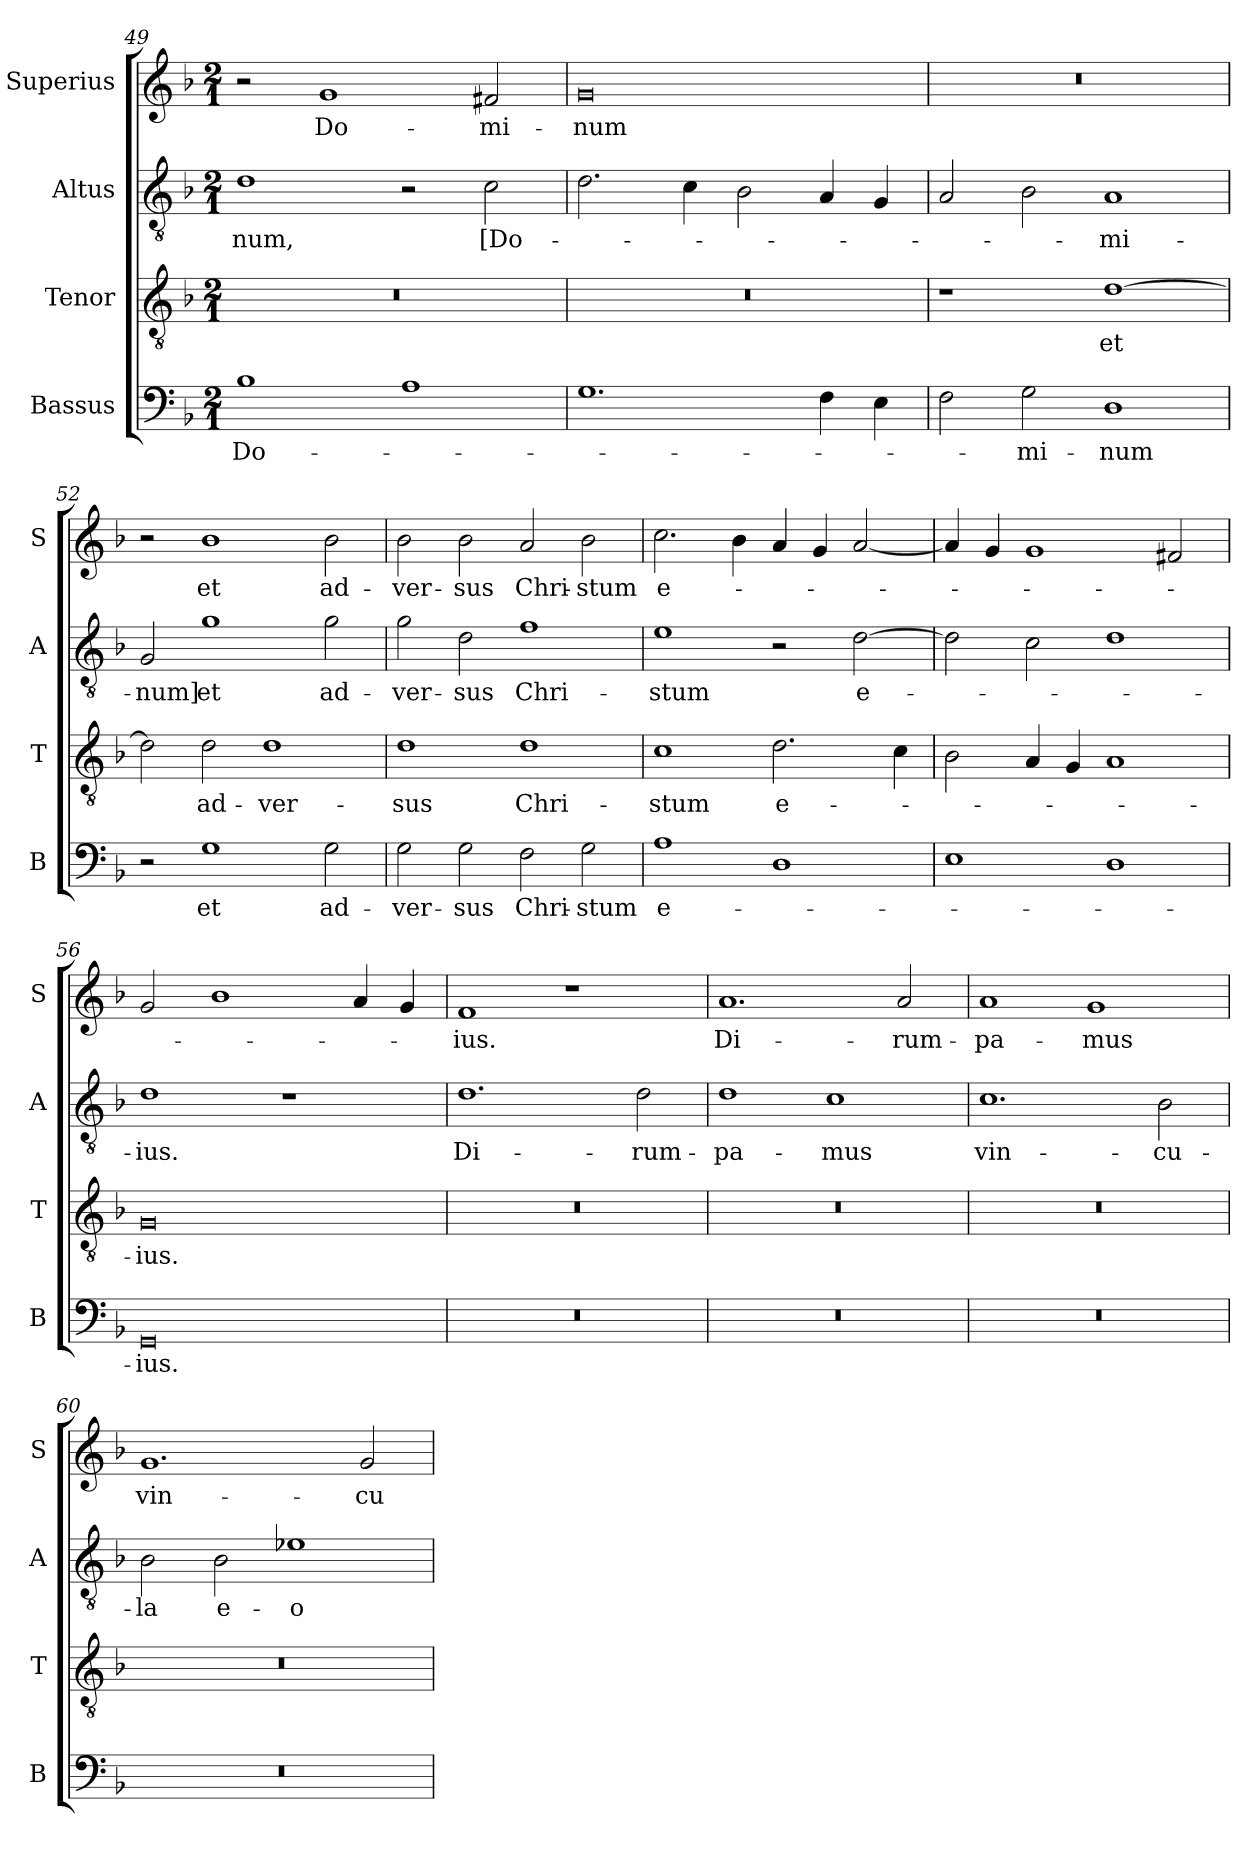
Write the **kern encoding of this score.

**kern	**text	**kern	**text	**kern	**text	**kern	**text
*part4	*part4	*part3	*part3	*part2	*part2	*part1	*part1
*staff4	*staff4	*staff3	*staff3	*staff2	*staff2	*staff1	*staff1
*I"Bassus	*	*I"Tenor	*	*I"Altus	*	*I"Superius	*
*I'B	*	*I'T	*	*I'A	*	*I'S	*
*clefF4	*	*clefGv2	*	*clefGv2	*	*clefG2	*
*k[b-]	*	*k[b-]	*	*k[b-]	*	*k[b-]	*
*F:	*	*F:	*	*F:	*	*F:	*
*M2/1	*	*M2/1	*	*M2/1	*	*M2/1	*
=49	=49	=49	=49	=49	=49	=49	=49
1B-	Do-	0r	.	1d	-num,	2r	.
.	.	.	.	.	.	1g	Do-
1A	.	.	.	2r	.	.	.
.	.	.	.	2c	[Do-	2f#X	-mi-
=50	=50	=50	=50	=50	=50	=50	=50
1.G	.	0r	.	2.d	.	0g	-num
.	.	.	.	4c	.	.	.
.	.	.	.	2B-	.	.	.
4F	.	.	.	4A	.	.	.
4E	.	.	.	4G	.	.	.
=51	=51	=51	=51	=51	=51	=51	=51
2F	.	1r	.	2A	.	0r	.
2G	-mi-	.	.	2B-	.	.	.
1D	-num	[1d	et	1A	-mi-	.	.
=52	=52	=52	=52	=52	=52	=52	=52
2r	.	2d]	.	2G	-num]	2r	.
1G	et	2d	ad-	1g	et	1b-	et
.	.	1d	-ver-	.	.	.	.
2G	ad-	.	.	2g	ad-	2b-	ad-
=53	=53	=53	=53	=53	=53	=53	=53
2G	-ver-	1d	-sus	2g	-ver-	2b-	-ver-
2G	-sus	.	.	2d	-sus	2b-	-sus
2F	Chri-	1d	Chri-	1f	Chri-	2a	Chri-
2G	-stum	.	.	.	.	2b-	-stum
=54	=54	=54	=54	=54	=54	=54	=54
1A	e-	1c	-stum	1e	-stum	2.cc	e-
.	.	.	.	.	.	4b-	.
1D	.	2.d	e-	2r	.	4a	.
.	.	.	.	.	.	4g	.
.	.	.	.	[2d	e-	[2a	.
.	.	4c	.	.	.	.	.
=55	=55	=55	=55	=55	=55	=55	=55
1E	.	2B-	.	2d]	.	4a]	.
.	.	.	.	.	.	4g	.
.	.	4A	.	2c	.	1g	.
.	.	4G	.	.	.	.	.
1D	.	1A	.	1d	.	.	.
.	.	.	.	.	.	2f#X	.
=56	=56	=56	=56	=56	=56	=56	=56
0GG	-ius.	0G	-ius.	1d	-ius.	2g	.
.	.	.	.	.	.	1b-	.
.	.	.	.	1r	.	.	.
.	.	.	.	.	.	4a	.
.	.	.	.	.	.	4g	.
=57	=57	=57	=57	=57	=57	=57	=57
0r	.	0r	.	1.d	Di-	1f	-ius.
.	.	.	.	.	.	1r	.
.	.	.	.	2d	-rum-	.	.
=58	=58	=58	=58	=58	=58	=58	=58
0r	.	0r	.	1d	-pa-	1.a	Di-
.	.	.	.	1c	-mus	.	.
.	.	.	.	.	.	2a	-rum-
=59	=59	=59	=59	=59	=59	=59	=59
0r	.	0r	.	1.c	vin-	1a	-pa-
.	.	.	.	.	.	1g	-mus
.	.	.	.	2B-	-cu-	.	.
=60	=60	=60	=60	=60	=60	=60	=60
0r	.	0r	.	2B-	-la	1.g	vin-
.	.	.	.	2B-	e-	.	.
.	.	.	.	1e-X	-o-	.	.
.	.	.	.	.	.	2g	-cu-
=	=	=	=	=	=	=	=
*-	*-	*-	*-	*-	*-	*-	*-
